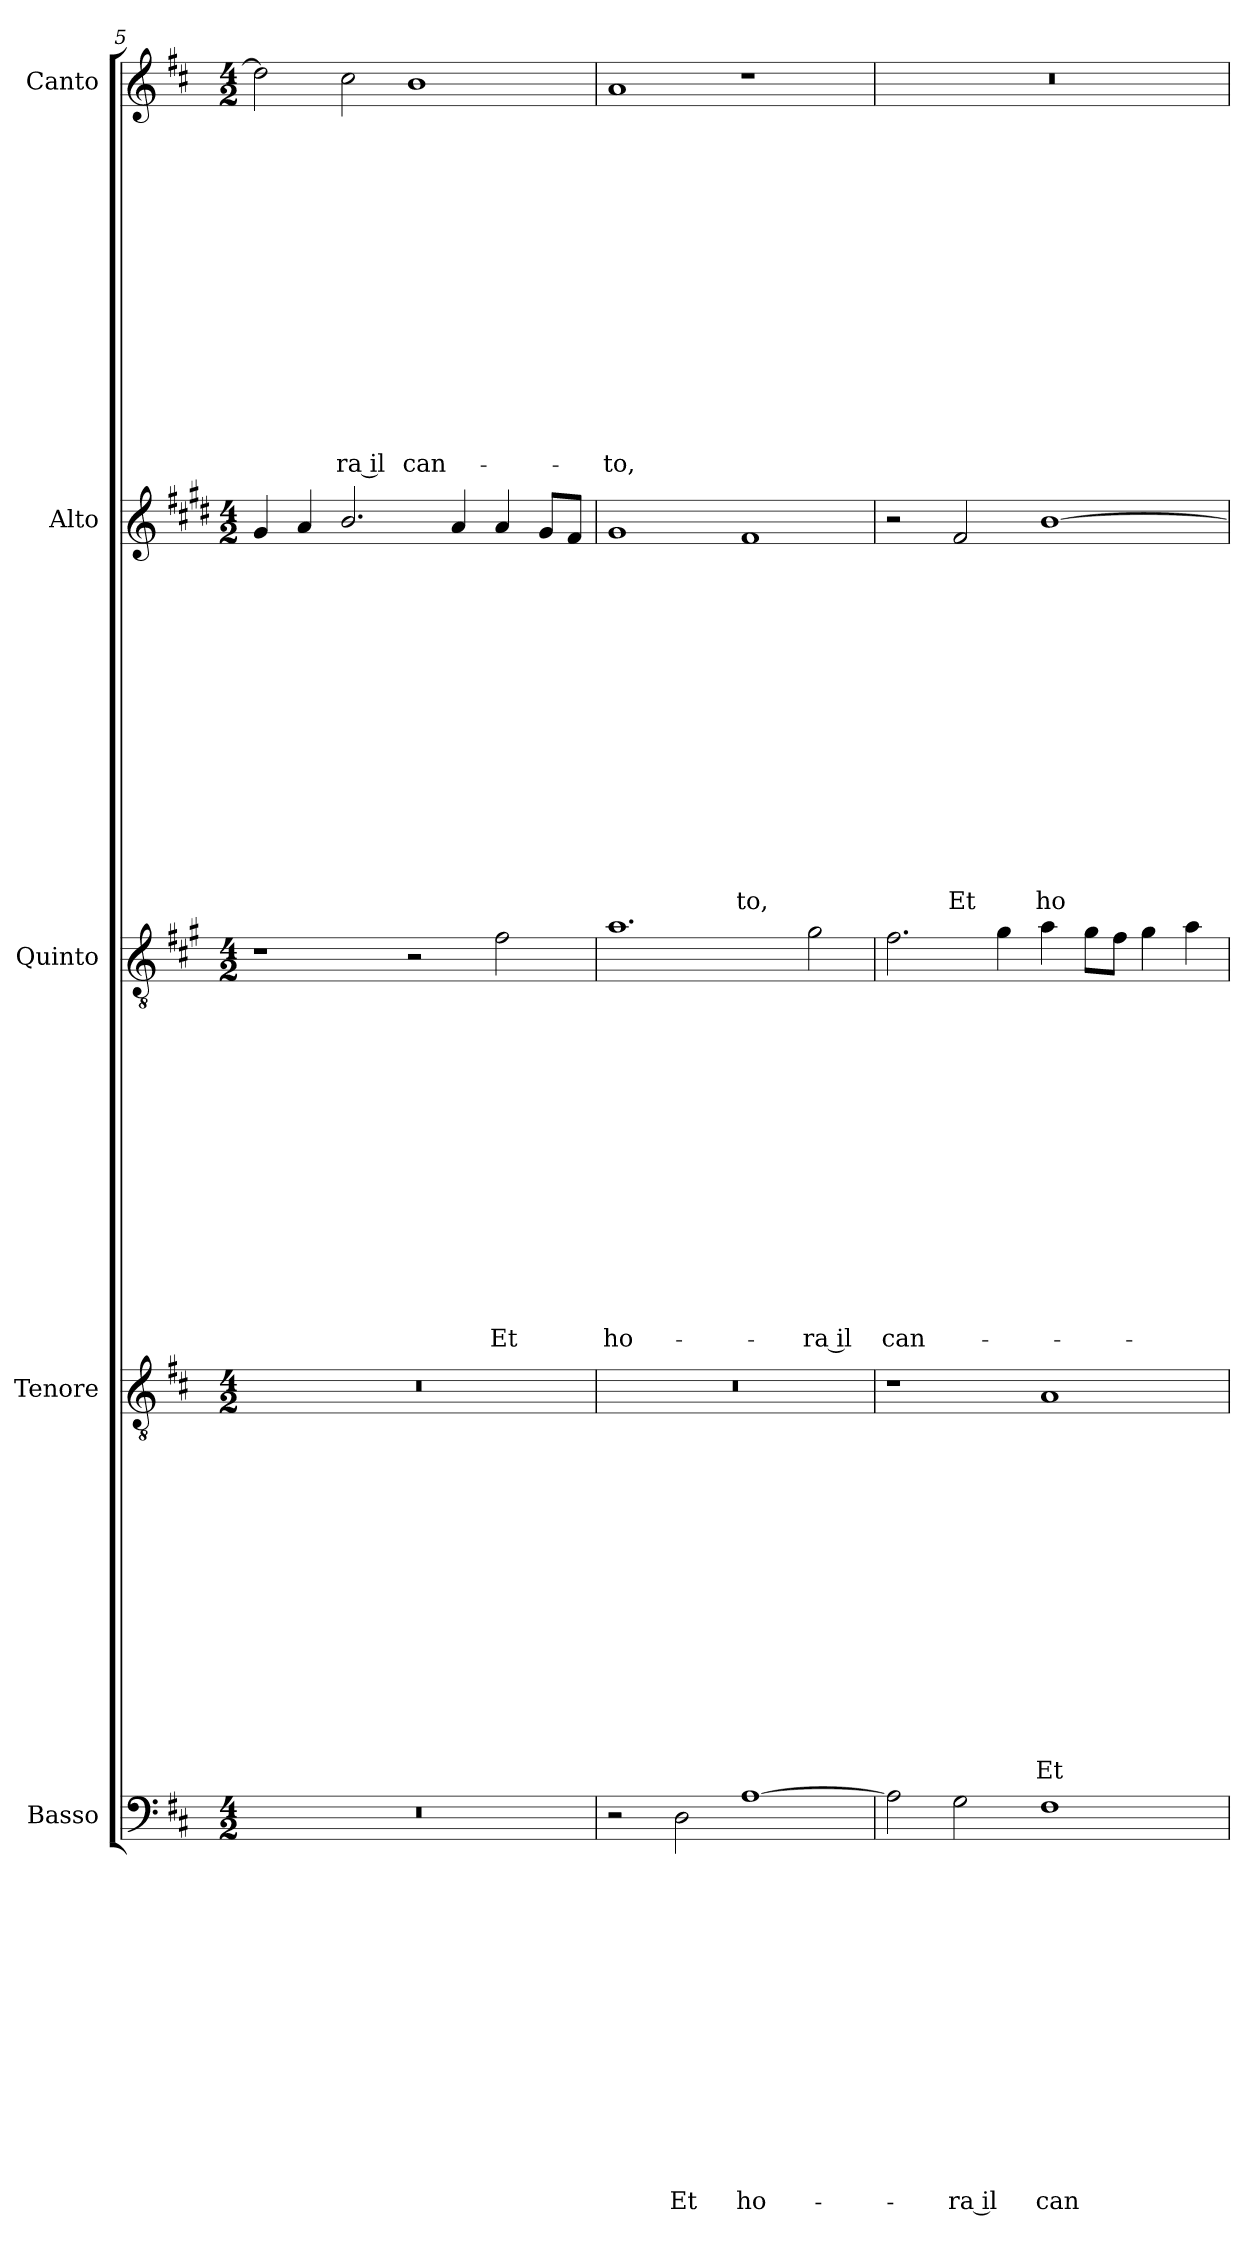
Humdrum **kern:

**kern	**text	**text	**text	**text	**text	**text	**text	**text	**text	**text	**text	**text	**text	**text	**text	**kern	**text	**text	**text	**text	**text	**text	**text	**text	**text	**text	**text	**text	**text	**text	**text	**kern	**text	**text	**text	**text	**text	**text	**text	**text	**text	**text	**text	**text	**text	**text	**text	**kern	**text	**text	**text	**text	**text	**text	**text	**text	**text	**text	**text	**text	**text	**text	**text	**kern	**text	**text	**text	**text	**text	**text	**text	**text	**text	**text	**text	**text	**text	**text	**text
*part5	*part5	*part5	*part5	*part5	*part5	*part5	*part5	*part5	*part5	*part5	*part5	*part5	*part5	*part5	*part5	*part4	*part4	*part4	*part4	*part4	*part4	*part4	*part4	*part4	*part4	*part4	*part4	*part4	*part4	*part4	*part4	*part3	*part3	*part3	*part3	*part3	*part3	*part3	*part3	*part3	*part3	*part3	*part3	*part3	*part3	*part3	*part3	*part2	*part2	*part2	*part2	*part2	*part2	*part2	*part2	*part2	*part2	*part2	*part2	*part2	*part2	*part2	*part2	*part1	*part1	*part1	*part1	*part1	*part1	*part1	*part1	*part1	*part1	*part1	*part1	*part1	*part1	*part1	*part1
*staff5	*staff5	*staff5	*staff5	*staff5	*staff5	*staff5	*staff5	*staff5	*staff5	*staff5	*staff5	*staff5	*staff5	*staff5	*staff5	*staff4	*staff4	*staff4	*staff4	*staff4	*staff4	*staff4	*staff4	*staff4	*staff4	*staff4	*staff4	*staff4	*staff4	*staff4	*staff4	*staff3	*staff3	*staff3	*staff3	*staff3	*staff3	*staff3	*staff3	*staff3	*staff3	*staff3	*staff3	*staff3	*staff3	*staff3	*staff3	*staff2	*staff2	*staff2	*staff2	*staff2	*staff2	*staff2	*staff2	*staff2	*staff2	*staff2	*staff2	*staff2	*staff2	*staff2	*staff2	*staff1	*staff1	*staff1	*staff1	*staff1	*staff1	*staff1	*staff1	*staff1	*staff1	*staff1	*staff1	*staff1	*staff1	*staff1	*staff1
*I"Basso	*	*	*	*	*	*	*	*	*	*	*	*	*	*	*	*I"Tenore	*	*	*	*	*	*	*	*	*	*	*	*	*	*	*	*I"Quinto	*	*	*	*	*	*	*	*	*	*	*	*	*	*	*	*I"Alto	*	*	*	*	*	*	*	*	*	*	*	*	*	*	*	*I"Canto	*	*	*	*	*	*	*	*	*	*	*	*	*	*	*
*I'B	*	*	*	*	*	*	*	*	*	*	*	*	*	*	*	*I'T	*	*	*	*	*	*	*	*	*	*	*	*	*	*	*	*	*	*	*	*	*	*	*	*	*	*	*	*	*	*	*	*I'A	*	*	*	*	*	*	*	*	*	*	*	*	*	*	*	*I'C	*	*	*	*	*	*	*	*	*	*	*	*	*	*	*
*clefF4	*	*	*	*	*	*	*	*	*	*	*	*	*	*	*	*clefGv2	*	*	*	*	*	*	*	*	*	*	*	*	*	*	*	*clefGv2	*	*	*	*	*	*	*	*	*	*	*	*	*	*	*	*clefG2	*	*	*	*	*	*	*	*	*	*	*	*	*	*	*	*clefG2	*	*	*	*	*	*	*	*	*	*	*	*	*	*	*
*	*	*	*	*	*	*	*	*	*	*	*	*	*	*	*	*	*	*	*	*	*	*	*	*	*	*	*	*	*	*	*	*ITrd4c7	*	*	*	*	*	*	*	*	*	*	*	*	*	*	*	*ITrd1c2	*	*	*	*	*	*	*	*	*	*	*	*	*	*	*	*	*	*	*	*	*	*	*	*	*	*	*	*	*	*	*
*k[f#c#]	*	*	*	*	*	*	*	*	*	*	*	*	*	*	*	*k[f#c#]	*	*	*	*	*	*	*	*	*	*	*	*	*	*	*	*k[f#c#]	*	*	*	*	*	*	*	*	*	*	*	*	*	*	*	*k[f#c#]	*	*	*	*	*	*	*	*	*	*	*	*	*	*	*	*k[f#c#]	*	*	*	*	*	*	*	*	*	*	*	*	*	*	*
*D:	*	*	*	*	*	*	*	*	*	*	*	*	*	*	*	*D:	*	*	*	*	*	*	*	*	*	*	*	*	*	*	*	*D:	*	*	*	*	*	*	*	*	*	*	*	*	*	*	*	*D:	*	*	*	*	*	*	*	*	*	*	*	*	*	*	*	*D:	*	*	*	*	*	*	*	*	*	*	*	*	*	*	*
*M4/2	*	*	*	*	*	*	*	*	*	*	*	*	*	*	*	*M4/2	*	*	*	*	*	*	*	*	*	*	*	*	*	*	*	*M4/2	*	*	*	*	*	*	*	*	*	*	*	*	*	*	*	*M4/2	*	*	*	*	*	*	*	*	*	*	*	*	*	*	*	*M4/2	*	*	*	*	*	*	*	*	*	*	*	*	*	*	*
=5	=5	=5	=5	=5	=5	=5	=5	=5	=5	=5	=5	=5	=5	=5	=5	=5	=5	=5	=5	=5	=5	=5	=5	=5	=5	=5	=5	=5	=5	=5	=5	=5	=5	=5	=5	=5	=5	=5	=5	=5	=5	=5	=5	=5	=5	=5	=5	=5	=5	=5	=5	=5	=5	=5	=5	=5	=5	=5	=5	=5	=5	=5	=5	=5	=5	=5	=5	=5	=5	=5	=5	=5	=5	=5	=5	=5	=5	=5	=5
0r	.	.	.	.	.	.	.	.	.	.	.	.	.	.	.	0r	.	.	.	.	.	.	.	.	.	.	.	.	.	.	.	1r	.	.	.	.	.	.	.	.	.	.	.	.	.	.	.	4f#/	.	.	.	.	.	.	.	.	.	.	.	.	.	.	.	2dd\]	.	.	.	.	.	.	.	.	.	.	.	.	.	.	.
.	.	.	.	.	.	.	.	.	.	.	.	.	.	.	.	.	.	.	.	.	.	.	.	.	.	.	.	.	.	.	.	.	.	.	.	.	.	.	.	.	.	.	.	.	.	.	.	4g/	.	.	.	.	.	.	.	.	.	.	.	.	.	.	.	.	.	.	.	.	.	.	.	.	.	.	.	.	.	.	.
!	!	!	!	!	!	!	!	!	!	!	!	!	!	!	!	!	!	!	!	!	!	!	!	!	!	!	!	!	!	!	!	!	!	!	!	!	!	!	!	!	!	!	!	!	!	!	!	!	!	!	!	!	!	!	!	!	!	!	!	!	!	!	!	!	!	!	!	!	!	!	!	!	!	!	!	!	!	!	!LO:LY:b
.	.	.	.	.	.	.	.	.	.	.	.	.	.	.	.	.	.	.	.	.	.	.	.	.	.	.	.	.	.	.	.	.	.	.	.	.	.	.	.	.	.	.	.	.	.	.	.	2.a/	.	.	.	.	.	.	.	.	.	.	.	.	.	.	.	2cc#\	.	.	.	.	.	.	.	.	.	.	.	.	.	.	-ra il
!	!	!	!	!	!	!	!	!	!	!	!	!	!	!	!	!	!	!	!	!	!	!	!	!	!	!	!	!	!	!	!	!	!	!	!	!	!	!	!	!	!	!	!	!	!	!	!	!	!	!	!	!	!	!	!	!	!	!	!	!	!	!	!	!	!	!	!	!	!	!	!	!	!	!	!	!	!	!	!LO:LY:b
.	.	.	.	.	.	.	.	.	.	.	.	.	.	.	.	.	.	.	.	.	.	.	.	.	.	.	.	.	.	.	.	2r	.	.	.	.	.	.	.	.	.	.	.	.	.	.	.	.	.	.	.	.	.	.	.	.	.	.	.	.	.	.	.	1b	.	.	.	.	.	.	.	.	.	.	.	.	.	.	can-
.	.	.	.	.	.	.	.	.	.	.	.	.	.	.	.	.	.	.	.	.	.	.	.	.	.	.	.	.	.	.	.	.	.	.	.	.	.	.	.	.	.	.	.	.	.	.	.	4g/	.	.	.	.	.	.	.	.	.	.	.	.	.	.	.	.	.	.	.	.	.	.	.	.	.	.	.	.	.	.	.
!	!	!	!	!	!	!	!	!	!	!	!	!	!	!	!	!	!	!	!	!	!	!	!	!	!	!	!	!	!	!	!	!	!	!	!	!	!	!	!	!	!	!	!	!	!	!	!LO:LY:b	!	!	!	!	!	!	!	!	!	!	!	!	!	!	!	!	!	!	!	!	!	!	!	!	!	!	!	!	!	!	!	!
.	.	.	.	.	.	.	.	.	.	.	.	.	.	.	.	.	.	.	.	.	.	.	.	.	.	.	.	.	.	.	.	2B\	.	.	.	.	.	.	.	.	.	.	.	.	.	.	Et	4g/	.	.	.	.	.	.	.	.	.	.	.	.	.	.	.	.	.	.	.	.	.	.	.	.	.	.	.	.	.	.	.
.	.	.	.	.	.	.	.	.	.	.	.	.	.	.	.	.	.	.	.	.	.	.	.	.	.	.	.	.	.	.	.	.	.	.	.	.	.	.	.	.	.	.	.	.	.	.	.	8f#/L	.	.	.	.	.	.	.	.	.	.	.	.	.	.	.	.	.	.	.	.	.	.	.	.	.	.	.	.	.	.	.
.	.	.	.	.	.	.	.	.	.	.	.	.	.	.	.	.	.	.	.	.	.	.	.	.	.	.	.	.	.	.	.	.	.	.	.	.	.	.	.	.	.	.	.	.	.	.	.	8e/J	.	.	.	.	.	.	.	.	.	.	.	.	.	.	.	.	.	.	.	.	.	.	.	.	.	.	.	.	.	.	.
!!LO:LB:g=z
=6	=6	=6	=6	=6	=6	=6	=6	=6	=6	=6	=6	=6	=6	=6	=6	=6	=6	=6	=6	=6	=6	=6	=6	=6	=6	=6	=6	=6	=6	=6	=6	=6	=6	=6	=6	=6	=6	=6	=6	=6	=6	=6	=6	=6	=6	=6	=6	=6	=6	=6	=6	=6	=6	=6	=6	=6	=6	=6	=6	=6	=6	=6	=6	=6	=6	=6	=6	=6	=6	=6	=6	=6	=6	=6	=6	=6	=6	=6	=6
!	!	!	!	!	!	!	!	!	!	!	!	!	!	!	!	!	!	!	!	!	!	!	!	!	!	!	!	!	!	!	!	!	!	!	!	!	!	!	!	!	!	!	!	!	!	!	!LO:LY:b	!	!	!	!	!	!	!	!	!	!	!	!	!	!	!	!	!	!	!	!	!	!	!	!	!	!	!	!	!	!	!	!LO:LY:b
2r	.	.	.	.	.	.	.	.	.	.	.	.	.	.	.	0r	.	.	.	.	.	.	.	.	.	.	.	.	.	.	.	1.d	.	.	.	.	.	.	.	.	.	.	.	.	.	.	ho-	1f#	.	.	.	.	.	.	.	.	.	.	.	.	.	.	.	1a	.	.	.	.	.	.	.	.	.	.	.	.	.	.	-to,
!	!	!	!	!	!	!	!	!	!	!	!	!	!	!	!LO:LY:b	!	!	!	!	!	!	!	!	!	!	!	!	!	!	!	!	!	!	!	!	!	!	!	!	!	!	!	!	!	!	!	!	!	!	!	!	!	!	!	!	!	!	!	!	!	!	!	!	!	!	!	!	!	!	!	!	!	!	!	!	!	!	!	!
2D\	.	.	.	.	.	.	.	.	.	.	.	.	.	.	Et	.	.	.	.	.	.	.	.	.	.	.	.	.	.	.	.	.	.	.	.	.	.	.	.	.	.	.	.	.	.	.	.	.	.	.	.	.	.	.	.	.	.	.	.	.	.	.	.	.	.	.	.	.	.	.	.	.	.	.	.	.	.	.	.
!	!	!	!	!	!	!	!	!	!	!	!	!	!	!	!LO:LY:b	!	!	!	!	!	!	!	!	!	!	!	!	!	!	!	!	!	!	!	!	!	!	!	!	!	!	!	!	!	!	!	!	!	!	!	!	!	!	!	!	!	!	!	!	!	!	!	!LO:LY:b	!	!	!	!	!	!	!	!	!	!	!	!	!	!	!	!
[1A	.	.	.	.	.	.	.	.	.	.	.	.	.	.	ho-	.	.	.	.	.	.	.	.	.	.	.	.	.	.	.	.	.	.	.	.	.	.	.	.	.	.	.	.	.	.	.	.	1e	.	.	.	.	.	.	.	.	.	.	.	.	.	.	-to,	1r	.	.	.	.	.	.	.	.	.	.	.	.	.	.	.
!	!	!	!	!	!	!	!	!	!	!	!	!	!	!	!	!	!	!	!	!	!	!	!	!	!	!	!	!	!	!	!	!	!	!	!	!	!	!	!	!	!	!	!	!	!	!	!LO:LY:b	!	!	!	!	!	!	!	!	!	!	!	!	!	!	!	!	!	!	!	!	!	!	!	!	!	!	!	!	!	!	!	!
.	.	.	.	.	.	.	.	.	.	.	.	.	.	.	.	.	.	.	.	.	.	.	.	.	.	.	.	.	.	.	.	2c#\	.	.	.	.	.	.	.	.	.	.	.	.	.	.	-ra il	.	.	.	.	.	.	.	.	.	.	.	.	.	.	.	.	.	.	.	.	.	.	.	.	.	.	.	.	.	.	.	.
=7	=7	=7	=7	=7	=7	=7	=7	=7	=7	=7	=7	=7	=7	=7	=7	=7	=7	=7	=7	=7	=7	=7	=7	=7	=7	=7	=7	=7	=7	=7	=7	=7	=7	=7	=7	=7	=7	=7	=7	=7	=7	=7	=7	=7	=7	=7	=7	=7	=7	=7	=7	=7	=7	=7	=7	=7	=7	=7	=7	=7	=7	=7	=7	=7	=7	=7	=7	=7	=7	=7	=7	=7	=7	=7	=7	=7	=7	=7	=7
!	!	!	!	!	!	!	!	!	!	!	!	!	!	!	!	!	!	!	!	!	!	!	!	!	!	!	!	!	!	!	!	!	!	!	!	!	!	!	!	!	!	!	!	!	!	!	!LO:LY:b	!	!	!	!	!	!	!	!	!	!	!	!	!	!	!	!	!	!	!	!	!	!	!	!	!	!	!	!	!	!	!	!
2A\]	.	.	.	.	.	.	.	.	.	.	.	.	.	.	.	1r	.	.	.	.	.	.	.	.	.	.	.	.	.	.	.	2.B\	.	.	.	.	.	.	.	.	.	.	.	.	.	.	can-	2r	.	.	.	.	.	.	.	.	.	.	.	.	.	.	.	0r	.	.	.	.	.	.	.	.	.	.	.	.	.	.	.
!	!	!	!	!	!	!	!	!	!	!	!	!	!	!	!LO:LY:b	!	!	!	!	!	!	!	!	!	!	!	!	!	!	!	!	!	!	!	!	!	!	!	!	!	!	!	!	!	!	!	!	!	!	!	!	!	!	!	!	!	!	!	!	!	!	!	!LO:LY:b	!	!	!	!	!	!	!	!	!	!	!	!	!	!	!	!
2G\	.	.	.	.	.	.	.	.	.	.	.	.	.	.	-ra il	.	.	.	.	.	.	.	.	.	.	.	.	.	.	.	.	.	.	.	.	.	.	.	.	.	.	.	.	.	.	.	.	2e/	.	.	.	.	.	.	.	.	.	.	.	.	.	.	Et	.	.	.	.	.	.	.	.	.	.	.	.	.	.	.	.
.	.	.	.	.	.	.	.	.	.	.	.	.	.	.	.	.	.	.	.	.	.	.	.	.	.	.	.	.	.	.	.	4c#\	.	.	.	.	.	.	.	.	.	.	.	.	.	.	.	.	.	.	.	.	.	.	.	.	.	.	.	.	.	.	.	.	.	.	.	.	.	.	.	.	.	.	.	.	.	.	.
!	!	!	!	!	!	!	!	!	!	!	!	!	!	!	!LO:LY:b	!	!	!	!	!	!	!	!	!	!	!	!	!	!	!	!LO:LY:b	!	!	!	!	!	!	!	!	!	!	!	!	!	!	!	!	!	!	!	!	!	!	!	!	!	!	!	!	!	!	!	!LO:LY:b	!	!	!	!	!	!	!	!	!	!	!	!	!	!	!	!
1F#	.	.	.	.	.	.	.	.	.	.	.	.	.	.	can-	1A	.	.	.	.	.	.	.	.	.	.	.	.	.	.	Et	4d\	.	.	.	.	.	.	.	.	.	.	.	.	.	.	.	[1a	.	.	.	.	.	.	.	.	.	.	.	.	.	.	ho-	.	.	.	.	.	.	.	.	.	.	.	.	.	.	.	.
.	.	.	.	.	.	.	.	.	.	.	.	.	.	.	.	.	.	.	.	.	.	.	.	.	.	.	.	.	.	.	.	8c#\L	.	.	.	.	.	.	.	.	.	.	.	.	.	.	.	.	.	.	.	.	.	.	.	.	.	.	.	.	.	.	.	.	.	.	.	.	.	.	.	.	.	.	.	.	.	.	.
.	.	.	.	.	.	.	.	.	.	.	.	.	.	.	.	.	.	.	.	.	.	.	.	.	.	.	.	.	.	.	.	8B\J	.	.	.	.	.	.	.	.	.	.	.	.	.	.	.	.	.	.	.	.	.	.	.	.	.	.	.	.	.	.	.	.	.	.	.	.	.	.	.	.	.	.	.	.	.	.	.
.	.	.	.	.	.	.	.	.	.	.	.	.	.	.	.	.	.	.	.	.	.	.	.	.	.	.	.	.	.	.	.	4c#\	.	.	.	.	.	.	.	.	.	.	.	.	.	.	.	.	.	.	.	.	.	.	.	.	.	.	.	.	.	.	.	.	.	.	.	.	.	.	.	.	.	.	.	.	.	.	.
.	.	.	.	.	.	.	.	.	.	.	.	.	.	.	.	.	.	.	.	.	.	.	.	.	.	.	.	.	.	.	.	4d\	.	.	.	.	.	.	.	.	.	.	.	.	.	.	.	.	.	.	.	.	.	.	.	.	.	.	.	.	.	.	.	.	.	.	.	.	.	.	.	.	.	.	.	.	.	.	.
=	=	=	=	=	=	=	=	=	=	=	=	=	=	=	=	=	=	=	=	=	=	=	=	=	=	=	=	=	=	=	=	=	=	=	=	=	=	=	=	=	=	=	=	=	=	=	=	=	=	=	=	=	=	=	=	=	=	=	=	=	=	=	=	=	=	=	=	=	=	=	=	=	=	=	=	=	=	=	=
*-	*-	*-	*-	*-	*-	*-	*-	*-	*-	*-	*-	*-	*-	*-	*-	*-	*-	*-	*-	*-	*-	*-	*-	*-	*-	*-	*-	*-	*-	*-	*-	*-	*-	*-	*-	*-	*-	*-	*-	*-	*-	*-	*-	*-	*-	*-	*-	*-	*-	*-	*-	*-	*-	*-	*-	*-	*-	*-	*-	*-	*-	*-	*-	*-	*-	*-	*-	*-	*-	*-	*-	*-	*-	*-	*-	*-	*-	*-	*-
